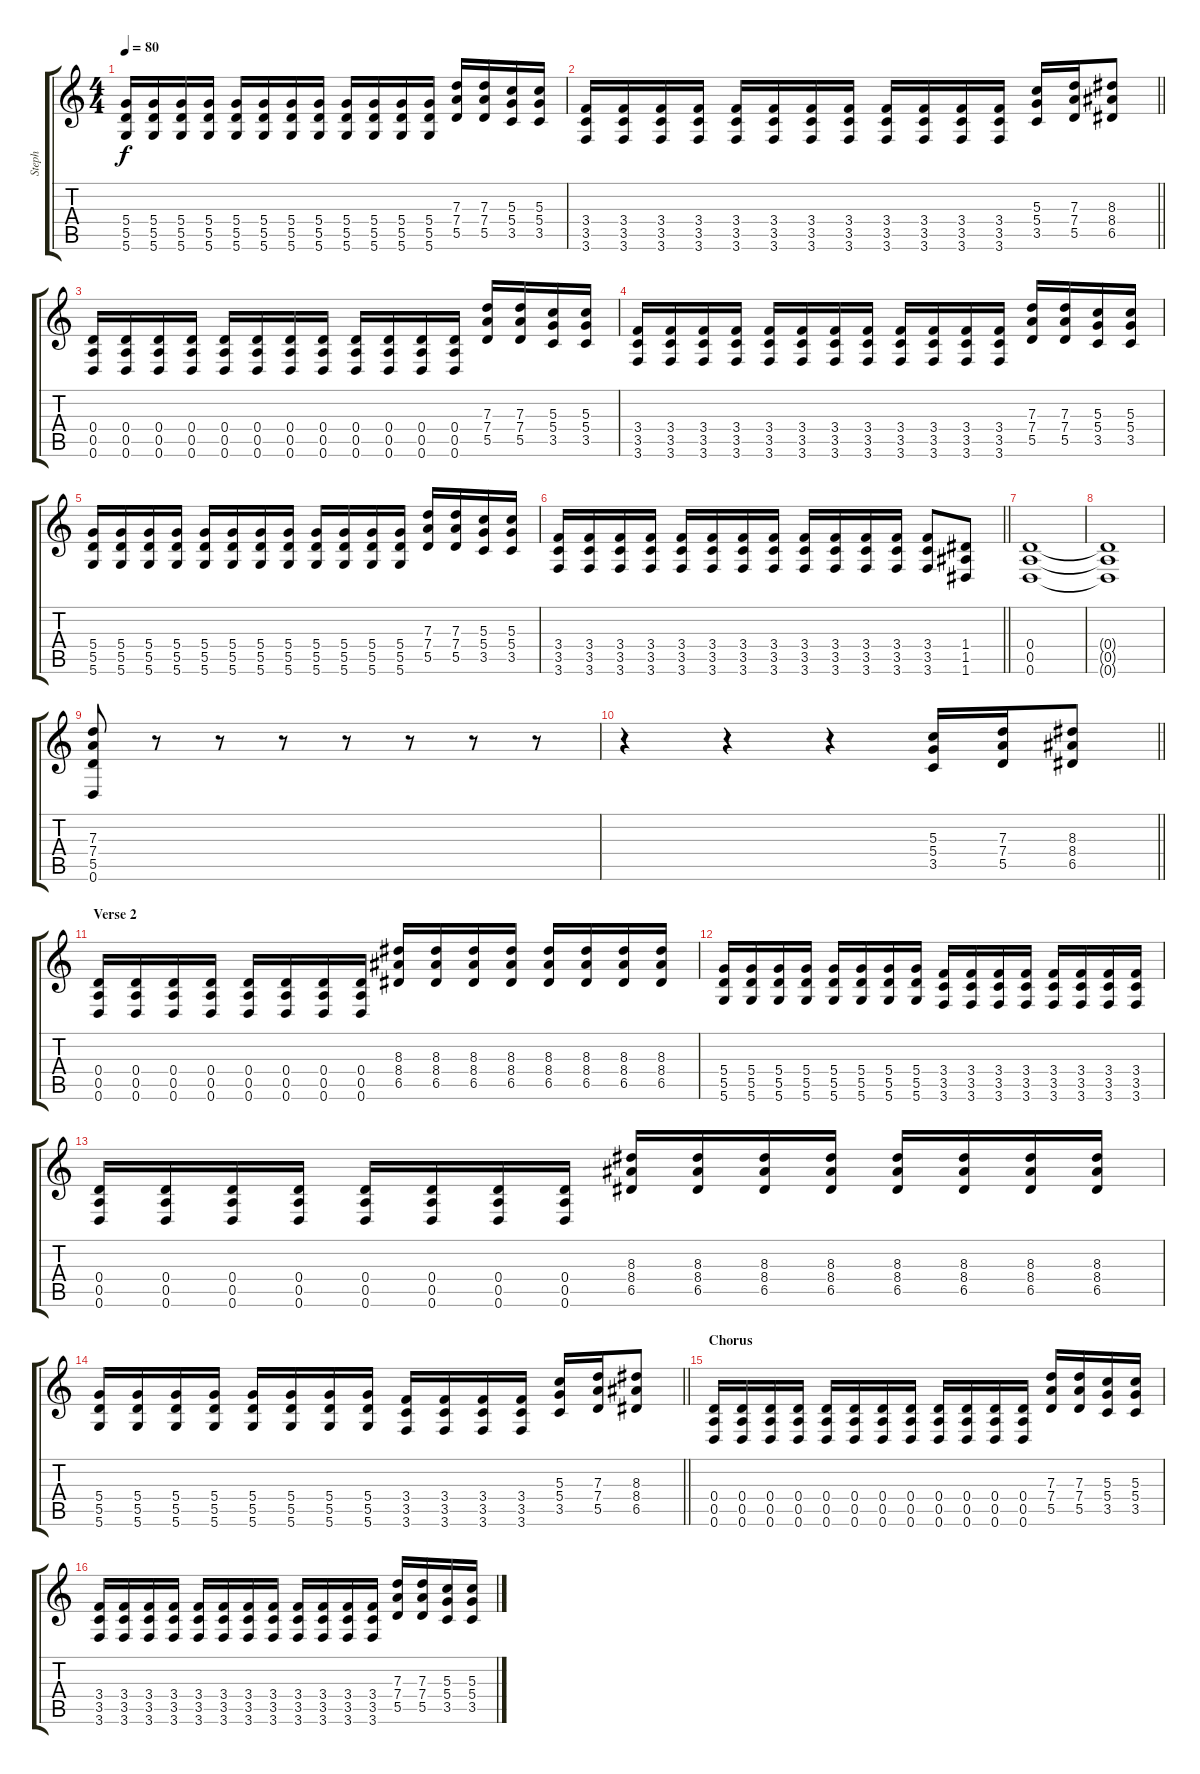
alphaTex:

\track ("Steph" "Steph") {instrument distortionguitar}
\staff {score tabs}
\tuning (E4 B3 G3 D3 A2 D2) {hide}
\ts (4 4)
\tempo 80
\clef g2
\ks c
(5.4 5.5 5.6).16{dy f} (5.4 5.5 5.6).16 (5.4 5.5 5.6).16 (5.4 5.5 5.6).16 (5.4 5.5 5.6).16 (5.4 5.5 5.6).16 (5.4 5.5 5.6).16 (5.4 5.5 5.6).16 (5.4 5.5 5.6).16 (5.4 5.5 5.6).16 (5.4 5.5 5.6).16 (5.4 5.5 5.6).16 (7.3 7.4 5.5).16 (7.3 7.4 5.5).16 (5.3 5.4 3.5).16 (5.3 5.4 3.5).16 |
\barLineRight lightlight
(3.4 3.5 3.6).16 (3.4 3.5 3.6).16 (3.4 3.5 3.6).16 (3.4 3.5 3.6).16 (3.4 3.5 3.6).16 (3.4 3.5 3.6).16 (3.4 3.5 3.6).16 (3.4 3.5 3.6).16 (3.4 3.5 3.6).16 (3.4 3.5 3.6).16 (3.4 3.5 3.6).16 (3.4 3.5 3.6).16 (5.3 5.4 3.5).16 (7.3 7.4 5.5).16 (8.3 8.4 6.5).8 |
(0.4 0.5 0.6).16 (0.4 0.5 0.6).16 (0.4 0.5 0.6).16 (0.4 0.5 0.6).16 (0.4 0.5 0.6).16 (0.4 0.5 0.6).16 (0.4 0.5 0.6).16 (0.4 0.5 0.6).16 (0.4 0.5 0.6).16 (0.4 0.5 0.6).16 (0.4 0.5 0.6).16 (0.4 0.5 0.6).16 (7.3 7.4 5.5).16 (7.3 7.4 5.5).16 (5.3 5.4 3.5).16 (5.3 5.4 3.5).16 |
(3.4 3.5 3.6).16 (3.4 3.5 3.6).16 (3.4 3.5 3.6).16 (3.4 3.5 3.6).16 (3.4 3.5 3.6).16 (3.4 3.5 3.6).16 (3.4 3.5 3.6).16 (3.4 3.5 3.6).16 (3.4 3.5 3.6).16 (3.4 3.5 3.6).16 (3.4 3.5 3.6).16 (3.4 3.5 3.6).16 (7.3 7.4 5.5).16 (7.3 7.4 5.5).16 (5.3 5.4 3.5).16 (5.3 5.4 3.5).16 |
(5.4 5.5 5.6).16 (5.4 5.5 5.6).16 (5.4 5.5 5.6).16 (5.4 5.5 5.6).16 (5.4 5.5 5.6).16 (5.4 5.5 5.6).16 (5.4 5.5 5.6).16 (5.4 5.5 5.6).16 (5.4 5.5 5.6).16 (5.4 5.5 5.6).16 (5.4 5.5 5.6).16 (5.4 5.5 5.6).16 (7.3 7.4 5.5).16 (7.3 7.4 5.5).16 (5.3 5.4 3.5).16 (5.3 5.4 3.5).16 |
\barLineRight lightlight
(3.4 3.5 3.6).16 (3.4 3.5 3.6).16 (3.4 3.5 3.6).16 (3.4 3.5 3.6).16 (3.4 3.5 3.6).16 (3.4 3.5 3.6).16 (3.4 3.5 3.6).16 (3.4 3.5 3.6).16 (3.4 3.5 3.6).16 (3.4 3.5 3.6).16 (3.4 3.5 3.6).16 (3.4 3.5 3.6).16 (3.4 3.5 3.6).8 (1.4 1.5 1.6).8 |
(0.4 0.5 0.6).1 |
(0.4{t} 0.5{t} 0.6{t}).1 |
(7.3 7.4 5.5 0.6).8 r.8 r.8 r.8 r.8 r.8 r.8 r.8 |
\barLineRight lightlight
r.4 r.4 r.4 (5.3 5.4 3.5).16 (7.3 7.4 5.5).16 (8.3 8.4 6.5).8 |
\section ("" "Verse 2")
(0.4 0.5 0.6).16 (0.4 0.5 0.6).16 (0.4 0.5 0.6).16 (0.4 0.5 0.6).16 (0.4 0.5 0.6).16 (0.4 0.5 0.6).16 (0.4 0.5 0.6).16 (0.4 0.5 0.6).16 (8.3 8.4 6.5).16 (8.3 8.4 6.5).16 (8.3 8.4 6.5).16 (8.3 8.4 6.5).16 (8.3 8.4 6.5).16 (8.3 8.4 6.5).16 (8.3 8.4 6.5).16 (8.3 8.4 6.5).16 |
(5.4 5.5 5.6).16 (5.4 5.5 5.6).16 (5.4 5.5 5.6).16 (5.4 5.5 5.6).16 (5.4 5.5 5.6).16 (5.4 5.5 5.6).16 (5.4 5.5 5.6).16 (5.4 5.5 5.6).16 (3.4 3.5 3.6).16 (3.4 3.5 3.6).16 (3.4 3.5 3.6).16 (3.4 3.5 3.6).16 (3.4 3.5 3.6).16 (3.4 3.5 3.6).16 (3.4 3.5 3.6).16 (3.4 3.5 3.6).16 |
(0.4 0.5 0.6).16 (0.4 0.5 0.6).16 (0.4 0.5 0.6).16 (0.4 0.5 0.6).16 (0.4 0.5 0.6).16 (0.4 0.5 0.6).16 (0.4 0.5 0.6).16 (0.4 0.5 0.6).16 (8.3 8.4 6.5).16 (8.3 8.4 6.5).16 (8.3 8.4 6.5).16 (8.3 8.4 6.5).16 (8.3 8.4 6.5).16 (8.3 8.4 6.5).16 (8.3 8.4 6.5).16 (8.3 8.4 6.5).16 |
\barLineRight lightlight
(5.4 5.5 5.6).16 (5.4 5.5 5.6).16 (5.4 5.5 5.6).16 (5.4 5.5 5.6).16 (5.4 5.5 5.6).16 (5.4 5.5 5.6).16 (5.4 5.5 5.6).16 (5.4 5.5 5.6).16 (3.4 3.5 3.6).16 (3.4 3.5 3.6).16 (3.4 3.5 3.6).16 (3.4 3.5 3.6).16 (5.3 5.4 3.5).16 (7.3 7.4 5.5).16 (8.3 8.4 6.5).8 |
\section ("" "Chorus")
(0.4 0.5 0.6).16 (0.4 0.5 0.6).16 (0.4 0.5 0.6).16 (0.4 0.5 0.6).16 (0.4 0.5 0.6).16 (0.4 0.5 0.6).16 (0.4 0.5 0.6).16 (0.4 0.5 0.6).16 (0.4 0.5 0.6).16 (0.4 0.5 0.6).16 (0.4 0.5 0.6).16 (0.4 0.5 0.6).16 (7.3 7.4 5.5).16 (7.3 7.4 5.5).16 (5.3 5.4 3.5).16 (5.3 5.4 3.5).16 |
(3.4 3.5 3.6).16 (3.4 3.5 3.6).16 (3.4 3.5 3.6).16 (3.4 3.5 3.6).16 (3.4 3.5 3.6).16 (3.4 3.5 3.6).16 (3.4 3.5 3.6).16 (3.4 3.5 3.6).16 (3.4 3.5 3.6).16 (3.4 3.5 3.6).16 (3.4 3.5 3.6).16 (3.4 3.5 3.6).16 (7.3 7.4 5.5).16 (7.3 7.4 5.5).16 (5.3 5.4 3.5).16 (5.3 5.4 3.5).16
